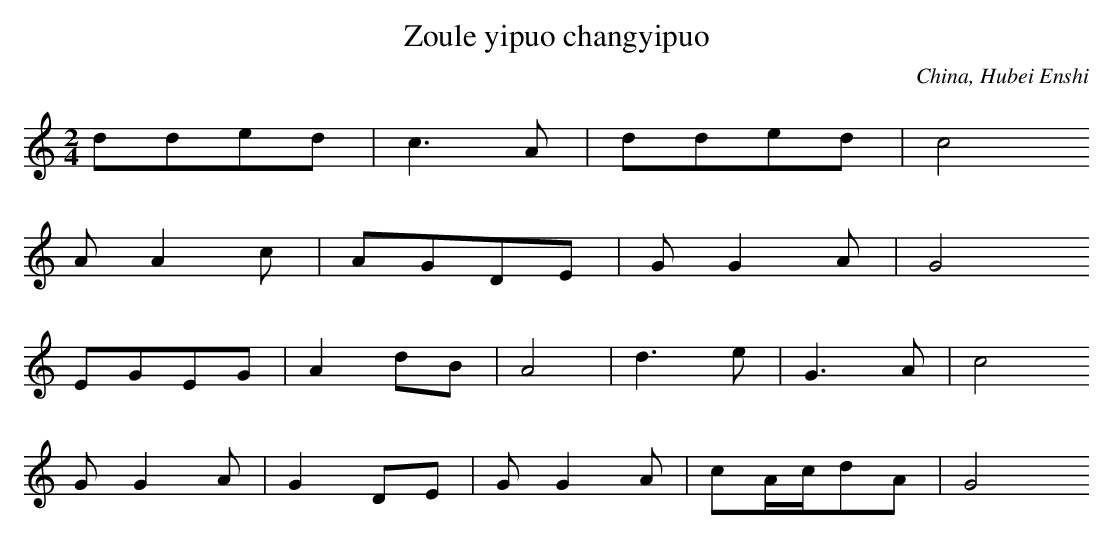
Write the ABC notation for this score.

X:1
T: Zoule yipuo changyipuo
O: China, Hubei Enshi
M: 2/4
L: 1/16
K: C
d2d2e2d2 | c6A2 | d2d2e2d2 | c8
A2A4c2 | A2G2D2E2 | G2G4A2 | G8
E2G2E2G2 | A4d2B2 | A8 | d6e2 | G6A2 | c8
G2G4A2 | G4D2E2 | G2G4A2 | c2Acd2A2 | G8
